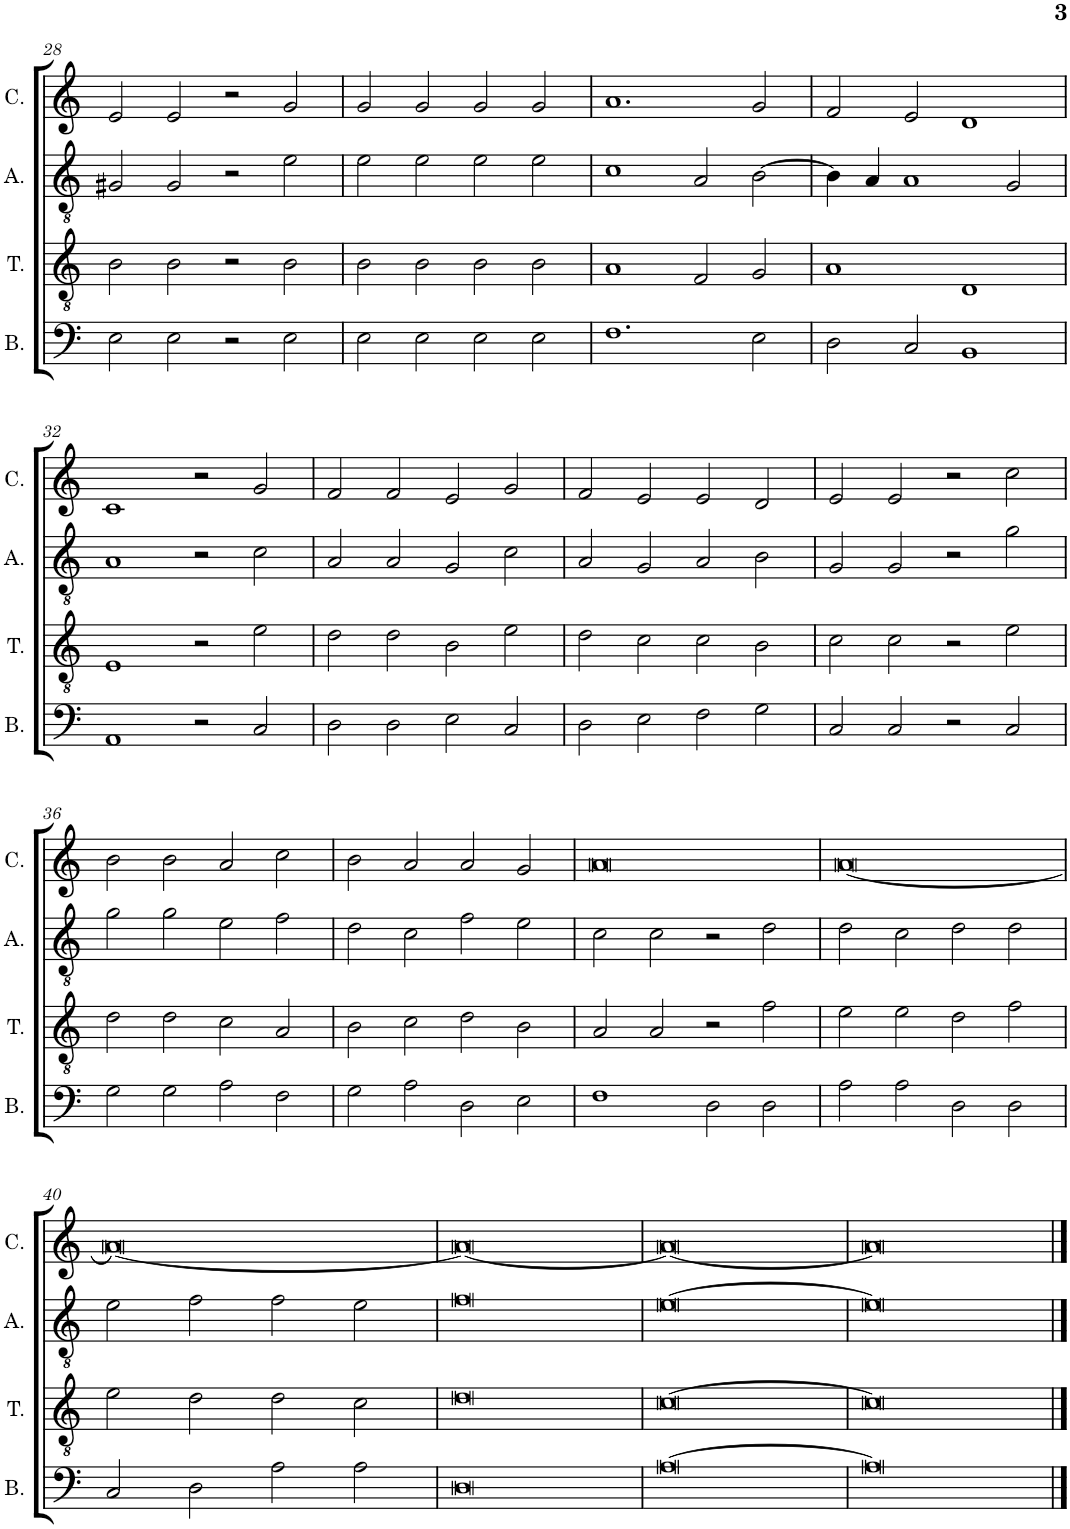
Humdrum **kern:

**kern	**kern	**kern	**kern
*part4	*part3	*part2	*part1
*staff4	*staff3	*staff2	*staff1
*I"Bassus	*I"Tenor	*I"Altus	*I"Cantus
*I'B.	*I'T.	*I'A.	*I'C.
!!LO:PB:g=z
*clefF4	*clefGv2	*clefGv2	*clefG2
*k[]	*k[]	*k[]	*k[]
*M2/1	*M2/1	*M2/1	*M2/1
=28	=28	=28	=28
2E\	2B\	2G#X/	2e/
2E\	2B\	2G#/	2e/
2r	2r	2r	2r
2E\	2B\	2e\	2g/
=29	=29	=29	=29
2E\	2B\	2e\	2g/
2E\	2B\	2e\	2g/
2E\	2B\	2e\	2g/
2E\	2B\	2e\	2g/
=30	=30	=30	=30
1.F	1A	1c	1.a
.	2F/	2A/	.
2E\	2G/	[2B\	2g/
=31	=31	=31	=31
2D\	1A	4B\]	2f/
.	.	4A/	.
2C/	.	1A	2e/
1BB	1D	.	1d
.	.	2G/	.
!!LO:LB:g=z
=32	=32	=32	=32
1AA	1E	1A	1c
2r	2r	2r	2r
2C/	2e\	2c\	2g/
=33	=33	=33	=33
2D\	2d\	2A/	2f/
2D\	2d\	2A/	2f/
2E\	2B\	2G/	2e/
2C/	2e\	2c\	2g/
=34	=34	=34	=34
2D\	2d\	2A/	2f/
2E\	2c\	2G/	2e/
2F\	2c\	2A/	2e/
2G\	2B\	2B\	2d/
=35	=35	=35	=35
2C/	2c\	2G/	2e/
2C/	2c\	2G/	2e/
2r	2r	2r	2r
2C/	2e\	2g\	2cc\
!!LO:LB:g=z
=36	=36	=36	=36
2G\	2d\	2g\	2b\
2G\	2d\	2g\	2b\
2A\	2c\	2e\	2a/
2F\	2A/	2f\	2cc\
=37	=37	=37	=37
2G\	2B\	2d\	2b\
2A\	2c\	2c\	2a/
2D\	2d\	2f\	2a/
2E\	2B\	2e\	2g/
=38	=38	=38	=38
1F	2A/	2c\	0a
.	2A/	2c\	.
2D\	2r	2r	.
2D\	2f\	2d\	.
=39	=39	=39	=39
2A\	2e\	2d\	[0a
2A\	2e\	2c\	.
2D\	2d\	2d\	.
2D\	2f\	2d\	.
!!LO:LB:g=z
=40	=40	=40	=40
2C/	2e\	2e\	0a_
2D\	2d\	2f\	.
2A\	2d\	2f\	.
2A\	2c\	2e\	.
=41	=41	=41	=41
0D	0d	0f	0a_
=42	=42	=42	=42
[0A	[0c	[0e	0a_
=43	=43	=43	=43
0A]	0c]	0e]	0a]
==	==	==	==
*-	*-	*-	*-
